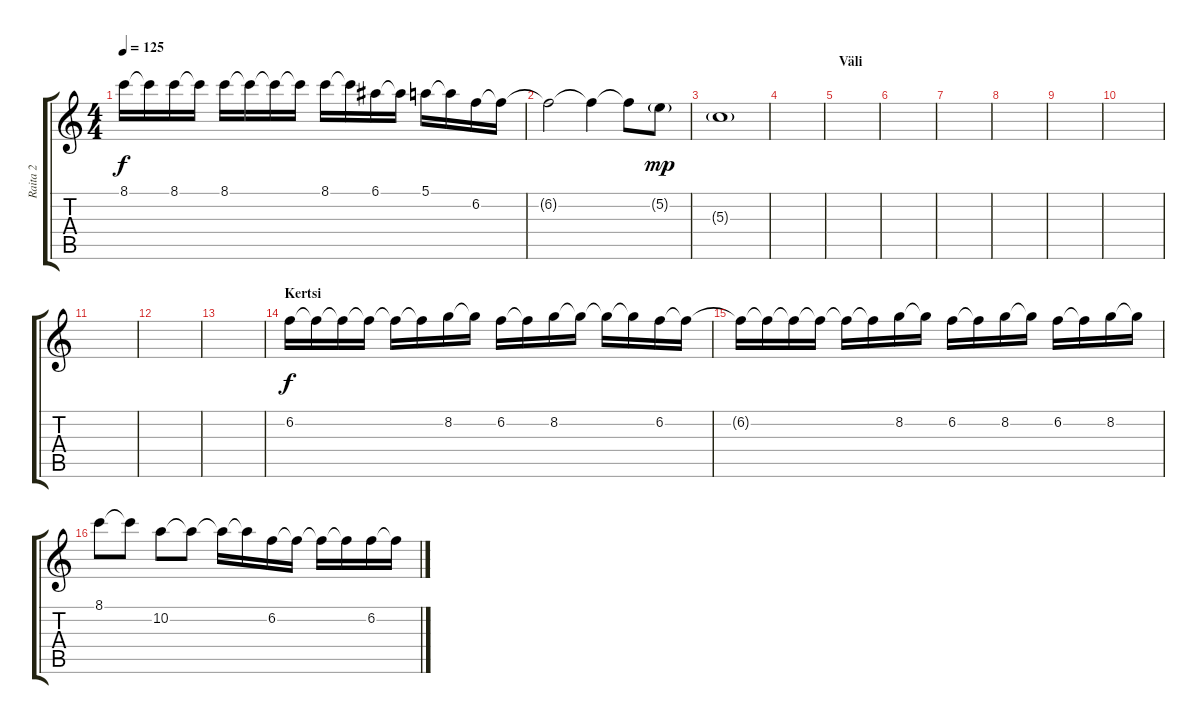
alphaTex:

\track ("Raita 2" "Raita 2") {instrument banjo}
\staff {score tabs}
\tuning (E4 B3 G3 D3 A2 E2) {hide}
\displaytranspose 12
\ts (4 4)
\tempo 125
\clef g2
\ks c
8.1.16{dy f volume 16} 8.1{t}.16 8.1.16 8.1{t}.16 8.1.16 8.1{t}.16 8.1{t}.16 8.1{t}.16 8.1.16 8.1{t}.16 6.1.16 6.1{t}.16 5.1.16 5.1{t}.16 6.2.16 6.2{t}.16 |
6.2{t}.2 6.2{t}.4 6.2{t}.8 5.2{g}.8{dy mp} |
5.3{g}.1 |
|
\section ("" "Väli")
|
|
|
|
|
|
|
|
|
\section ("" "Kertsi")
6.2.16{dy f volume 16 instrument lead2sawtooth} 6.2{t}.16 6.2{t}.16 6.2{t}.16 6.2{t}.16 6.2{t}.16 8.2.16 8.2{t}.16 6.2.16 6.2{t}.16 8.2.16 8.2{t}.16 8.2{t}.16 8.2{t}.16 6.2.16 6.2{t}.16 |
6.2{t}.16 6.2{t}.16 6.2{t}.16 6.2{t}.16 6.2{t}.16 6.2{t}.16 8.2.16 8.2{t}.16 6.2.16 6.2{t}.16 8.2.16 8.2{t}.16 6.2.16 6.2{t}.16 8.2.16 8.2{t}.16 |
8.1.8 8.1{t}.8 10.2.8 10.2{t}.8 10.2{t}.16 10.2{t}.16 6.2.16 6.2{t}.16 6.2{t}.16 6.2{t}.16 6.2.16 6.2{t}.16
